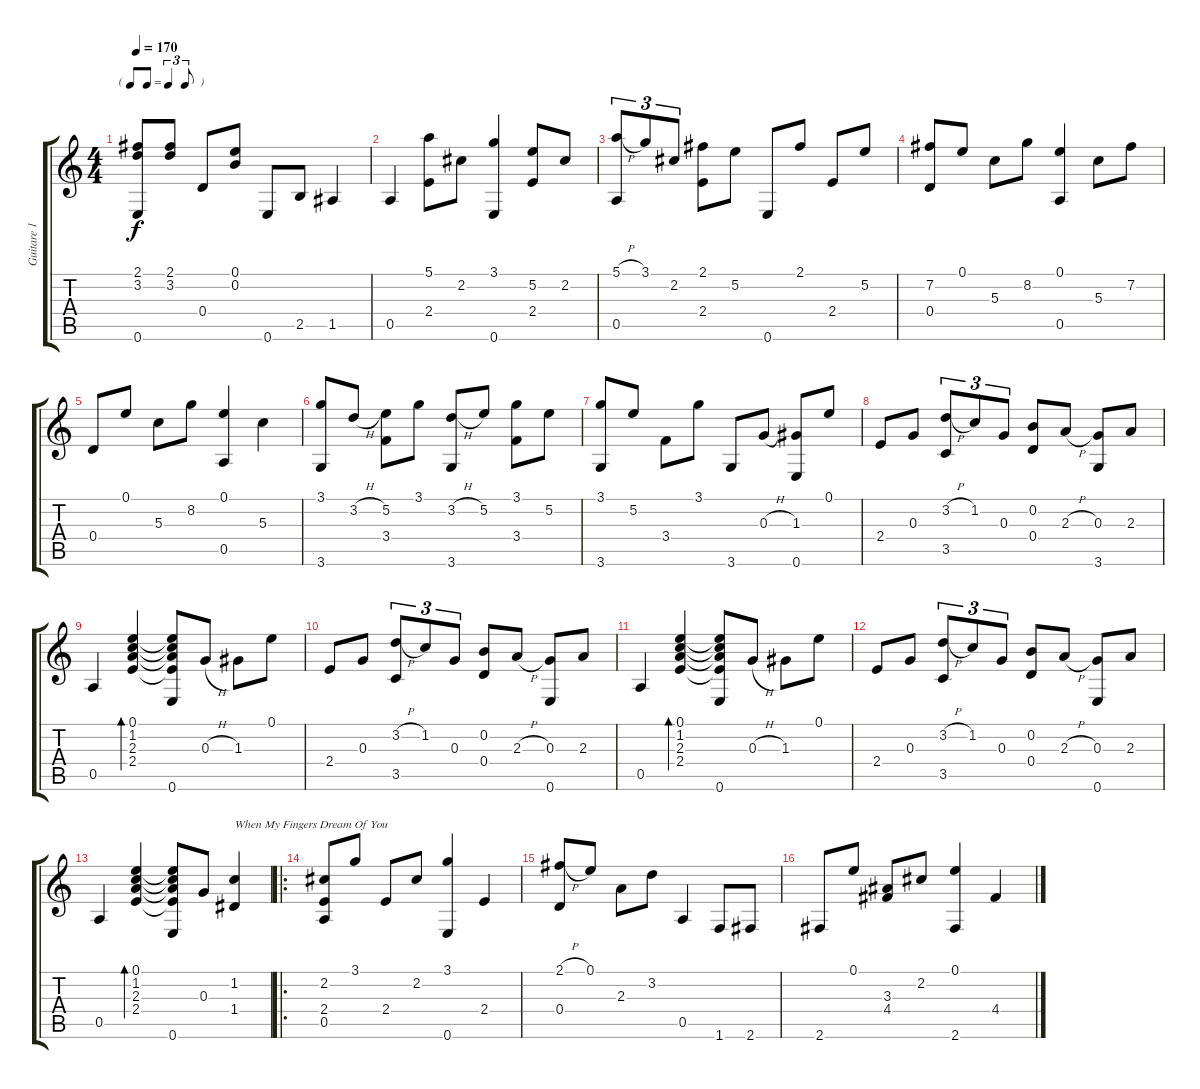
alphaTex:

\track ("Guitare 1" "Guitare 1") {solo instrument acousticguitarsteel}
\staff {score tabs}
\tuning (E4 B3 G3 D3 A2 E2) {hide}
\ts (4 4)
\tf triplet8th
\tempo 170
\clef g2
\ks c
(2.1 3.2 0.6).8{dy f} (2.1 3.2).8 0.4.8 (0.1 0.2).8 0.6.8 2.5.8 1.5.4 |
0.5.4 (5.1 2.4).8 2.2.8 (3.1 0.6).4 (5.2 2.4).8 2.2.8 |
(5.1{h} 0.5).8{tu (3 2)} 3.1.8{tu (3 2)} 2.2.8{tu (3 2)} (2.1 2.4).8 5.2.8 0.6.8 2.1.8 2.4.8 5.2.8 |
(7.2 0.4).8 0.1.8 5.3.8 8.2.8 (0.1 0.5).4 5.3.8 7.2.8 |
0.4.8 0.1.8 5.3.8 8.2.8 (0.1 0.5).4 5.3.4 |
(3.1 3.6).8 3.2{h}.8 (5.2 3.4).8 3.1.8 (3.2{h} 3.6).8 5.2.8 (3.1 3.4).8 5.2.8 |
(3.1 3.6).8 5.2.8 3.4.8 3.1.8 3.6.8 0.3{h}.8 (1.3 0.6).8 0.1.8 |
2.4.8 0.3.8 (3.2{h} 3.5).8{tu (3 2)} 1.2.8{tu (3 2)} 0.3.8{tu (3 2)} (0.2 0.4).8 2.3{h}.8 (0.3 3.6).8 2.3.8 |
0.5.4 (0.1 1.2 2.3 2.4).4{bd 480} (0.1{t} 1.2{t} 2.3{t} 2.4{t} 0.6).8 0.3{h}.8 1.3.8 0.1.8 |
2.4.8 0.3.8 (3.2{h} 3.5).8{tu (3 2)} 1.2.8{tu (3 2)} 0.3.8{tu (3 2)} (0.2 0.4).8 2.3{h}.8 (0.3 0.6).8 2.3.8 |
0.5.4 (0.1 1.2 2.3 2.4).4{bd 480} (0.1{t} 1.2{t} 2.3{t} 2.4{t} 0.6).8 0.3{h}.8 1.3.8 0.1.8 |
2.4.8 0.3.8 (3.2{h} 3.5).8{tu (3 2)} 1.2.8{tu (3 2)} 0.3.8{tu (3 2)} (0.2 0.4).8 2.3{h}.8 (0.3 0.6).8 2.3.8 |
0.5.4 (0.1 1.2 2.3 2.4).4{bd 480} (0.1{t} 1.2{t} 2.3{t} 2.4{t} 0.6).8 0.3.8 (1.2 1.4).4{txt "When My Fingers Dream Of You"} |
\ro
(2.2 2.4 0.5).8 3.1.8 2.4.8 2.2.8 (3.1 0.6).4 2.4.4 |
(2.1{h} 0.4).8 0.1.8 2.3.8 3.2.8 0.5.4 1.6.8 2.6.8 |
2.6.8 0.1.8 (3.3 4.4).8 2.2.8 (0.1 2.6).4 4.4.4
